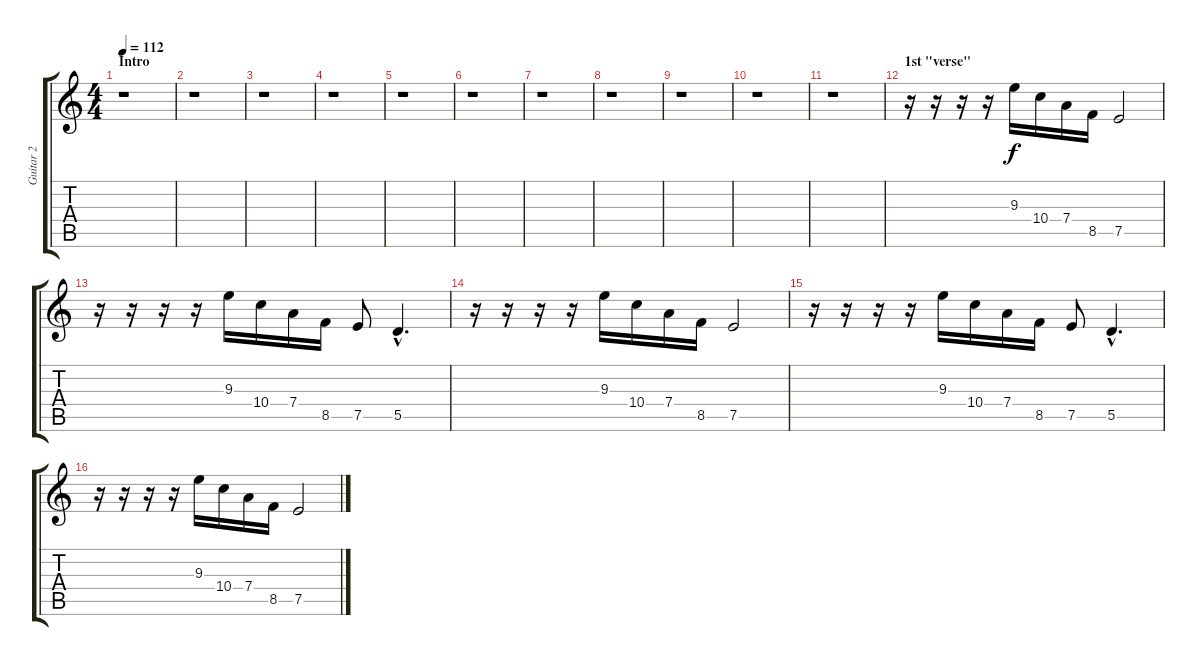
\track ("Guitar 2" "Guitar 2") {instrument overdrivenguitar}
\staff {score tabs}
\tuning (E4 B3 G3 D3 A2 E2) {hide}
\ts (4 4)
\section ("" "Intro")
\tempo 112
\clef g2
\ks c
r.1{dy f instrument overdrivenguitar} |
r.1 |
r.1 |
r.1 |
r.1 |
r.1 |
r.1 |
r.1 |
r.1 |
r.1 |
r.1 |
\section ("" "1st \"verse\"")
r.16 r.16 r.16 r.16 9.3.16 10.4.16 7.4.16 8.5.16 7.5.2 |
r.16 r.16 r.16 r.16 9.3.16 10.4.16 7.4.16 8.5.16 7.5.8 5.5{hac}.4{d} |
r.16 r.16 r.16 r.16 9.3.16 10.4.16 7.4.16 8.5.16 7.5.2 |
r.16 r.16 r.16 r.16 9.3.16 10.4.16 7.4.16 8.5.16 7.5.8 5.5{hac}.4{d} |
r.16 r.16 r.16 r.16 9.3.16 10.4.16 7.4.16 8.5.16 7.5.2
